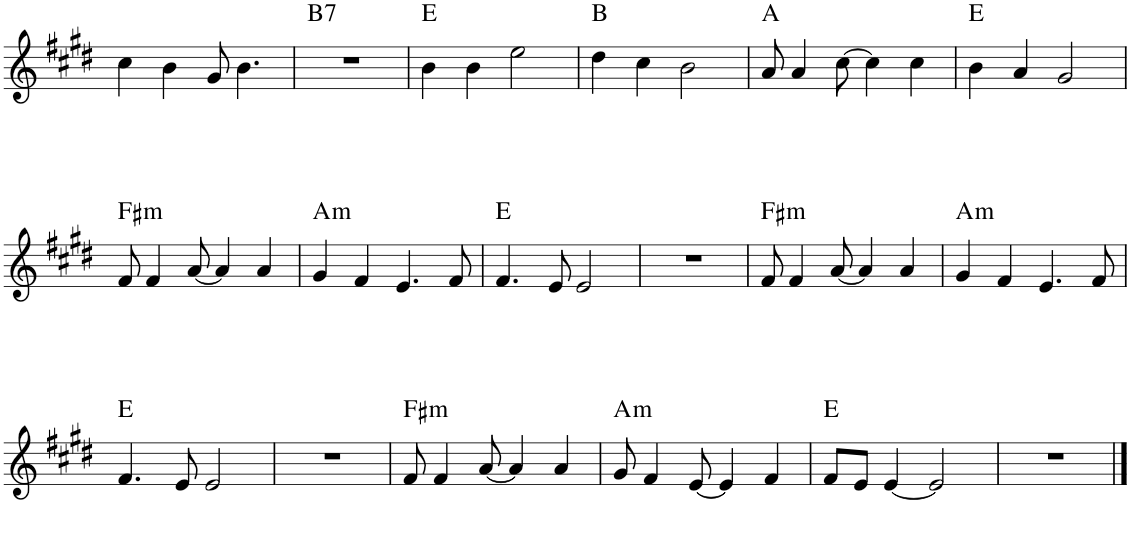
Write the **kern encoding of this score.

**kern	**harte
*part1	*part1
*staff1	*
*I"Piano	*
*I'Pno.	*
!!LO:PB:g=z
*clefG2	*
*k[f#c#g#d#]	*
*M4/4	*
=55	=55
4cc#\	.
4b\	.
8g#/	.
4.b\	.
=56	=56
!	!LO:H:kt=7
1r	B:7
=57	=57
4b\	E:maj
4b\	.
2ee\	.
=58	=58
4dd#\	B:maj
4cc#\	.
2b\	.
=59	=59
8a/	A:maj
4a/	.
[8cc#\	.
4cc#\]	.
4cc#\	.
=60	=60
4b\	E:maj
4a/	.
2g#/	.
!!LO:LB:g=z
=61	=61
!	!LO:H:kt=m
8f#/	F#:min
4f#/	.
[8a/	.
4a/]	.
4a/	.
=62	=62
!	!LO:H:kt=m
4g#/	A:min
4f#/	.
4.e/	.
8f#/	.
=63	=63
4.f#/	E:maj
8e/	.
2e/	.
=64	=64
1r	.
=65	=65
!	!LO:H:kt=m
8f#/	F#:min
4f#/	.
[8a/	.
4a/]	.
4a/	.
=66	=66
!	!LO:H:kt=m
4g#/	A:min
4f#/	.
4.e/	.
8f#/	.
!!LO:LB:g=z
=67	=67
4.f#/	E:maj
8e/	.
2e/	.
=68	=68
1r	.
=69	=69
!	!LO:H:kt=m
8f#/	F#:min
4f#/	.
[8a/	.
4a/]	.
4a/	.
=70	=70
!	!LO:H:kt=m
8g#/	A:min
4f#/	.
[8e/	.
4e/]	.
4f#/	.
=71	=71
8f#/L	E:maj
8e/J	.
[4e/	.
2e/]	.
=72	=72
1r	.
==	==
*-	*-
